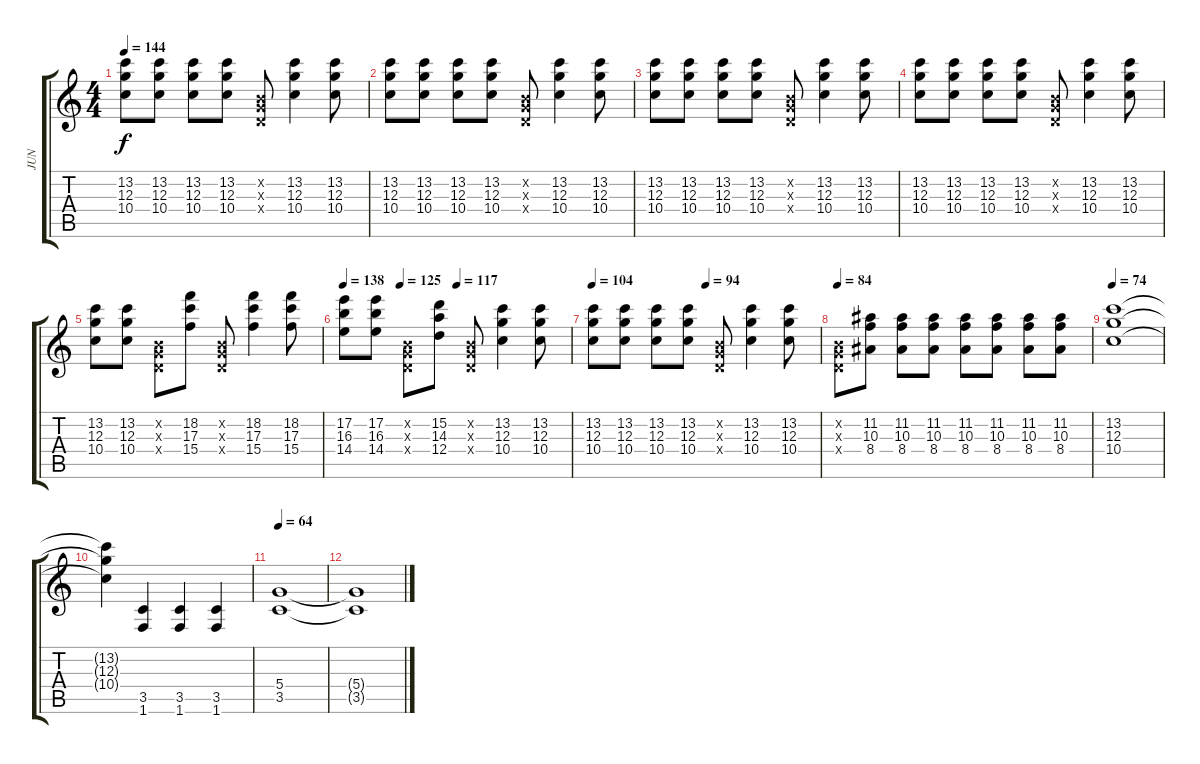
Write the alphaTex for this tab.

\track ("JUN" "JUN") {instrument distortionguitar}
\staff {score tabs}
\tuning (E4 B3 G3 D3 A2 E2) {hide}
\ts (4 4)
\tempo 144
\clef g2
\ks c
(13.2 12.3 10.4).8{dy f} (13.2 12.3 10.4).8 (13.2 12.3 10.4).8 (13.2 12.3 10.4).8 (0.2{x} 0.3{x} 0.4{x}).8 (13.2 12.3 10.4).4 (13.2 12.3 10.4).8 |
(13.2 12.3 10.4).8 (13.2 12.3 10.4).8 (13.2 12.3 10.4).8 (13.2 12.3 10.4).8 (0.2{x} 0.3{x} 0.4{x}).8 (13.2 12.3 10.4).4 (13.2 12.3 10.4).8 |
(13.2 12.3 10.4).8 (13.2 12.3 10.4).8 (13.2 12.3 10.4).8 (13.2 12.3 10.4).8 (0.2{x} 0.3{x} 0.4{x}).8 (13.2 12.3 10.4).4 (13.2 12.3 10.4).8 |
(13.2 12.3 10.4).8 (13.2 12.3 10.4).8 (13.2 12.3 10.4).8 (13.2 12.3 10.4).8 (0.2{x} 0.3{x} 0.4{x}).8 (13.2 12.3 10.4).4 (13.2 12.3 10.4).8 |
(13.2 12.3 10.4).8 (13.2 12.3 10.4).8 (0.2{x} 0.3{x} 0.4{x}).8 (18.2 17.3 15.4).8 (0.2{x} 0.3{x} 0.4{x}).8 (18.2 17.3 15.4).4 (18.2 17.3 15.4).8 |
\tempo 138
\tempo (125 0.25)
\tempo (117 0.5)
(17.2 16.3 14.4).8 (17.2 16.3 14.4).8 (0.2{x} 0.3{x} 0.4{x}).8 (15.2 14.3 12.4).8 (0.2{x} 0.3{x} 0.4{x}).8 (13.2 12.3 10.4).4 (13.2 12.3 10.4).8 |
\tempo 104
\tempo (94 0.5)
(13.2 12.3 10.4).8 (13.2 12.3 10.4).8 (13.2 12.3 10.4).8 (13.2 12.3 10.4).8 (0.2{x} 0.3{x} 0.4{x}).8 (13.2 12.3 10.4).4 (13.2 12.3 10.4).8 |
\tempo 84
(0.2{x} 0.3{x} 0.4{x}).8 (11.2 10.3 8.4).8 (11.2 10.3 8.4).8 (11.2 10.3 8.4).8 (11.2 10.3 8.4).8 (11.2 10.3 8.4).8 (11.2 10.3 8.4).8 (11.2 10.3 8.4).8 |
\tempo 74
(13.2 12.3 10.4).1 |
(13.2{t} 12.3{t} 10.4{t}).4 (3.5 1.6).4 (3.5 1.6).4 (3.5 1.6).4 |
\tempo 64
(5.4 3.5).1 |
(5.4{t} 3.5{t}).1
